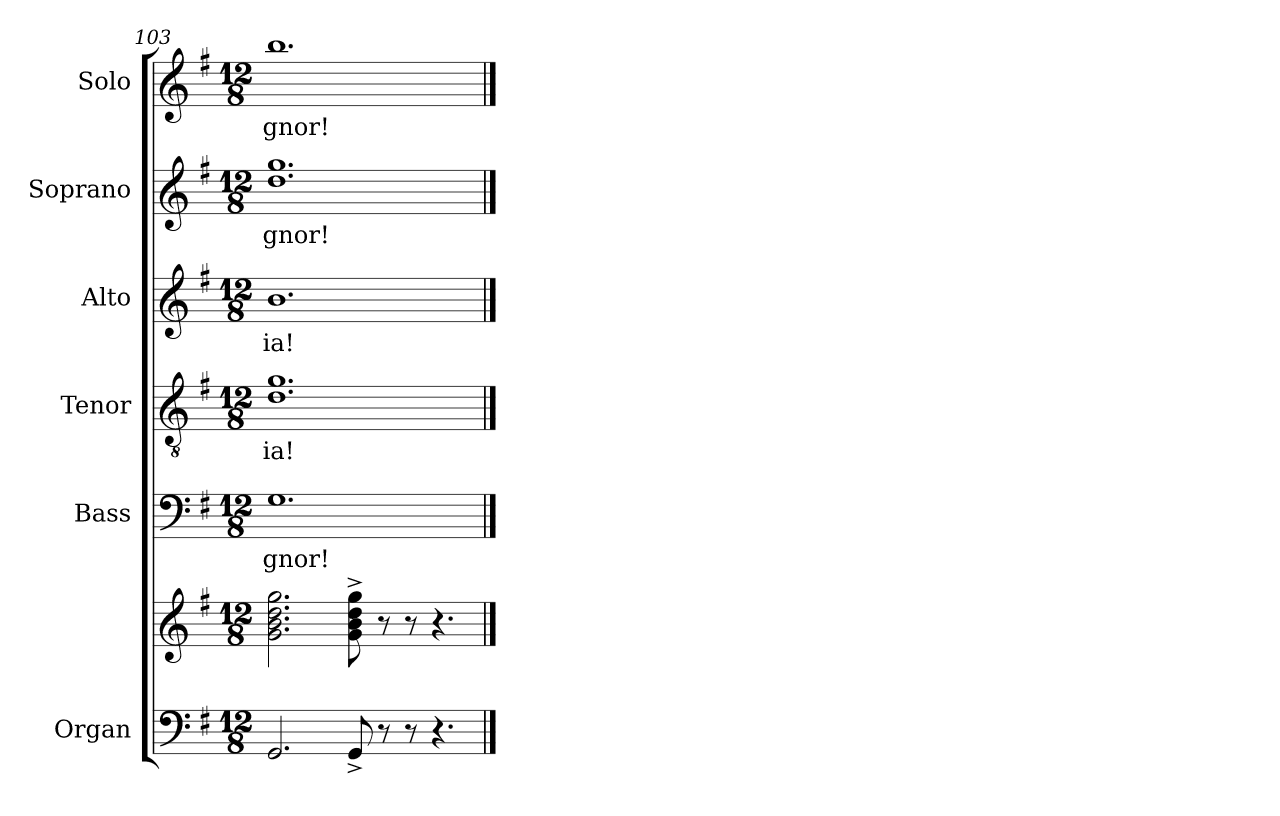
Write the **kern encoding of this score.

**kern	**kern	**kern	**text	**kern	**text	**kern	**text	**kern	**text	**kern	**text
*part6	*part6	*part5	*part5	*part4	*part4	*part3	*part3	*part2	*part2	*part1	*part1
*staff7	*staff6	*staff5	*staff5	*staff4	*staff4	*staff3	*staff3	*staff2	*staff2	*staff1	*staff1
*I"Organ	*	*I"Bass	*	*I"Tenor	*	*I"Alto	*	*I"Soprano	*	*I"Solo	*
*I'Org.	*	*I'B.	*	*I'T.	*	*I'A.	*	*I'S.	*	*I'Solo	*
*clefF4	*clefG2	*clefF4	*	*clefGv2	*	*clefG2	*	*clefG2	*	*clefG2	*
*	*	*	*	*ITrd7c12	*	*	*	*	*	*	*
*k[f#]	*k[f#]	*k[f#]	*	*k[f#]	*	*k[f#]	*	*k[f#]	*	*k[f#]	*
*G:	*G:	*G:	*	*G:	*	*G:	*	*G:	*	*G:	*
*M12/8	*M12/8	*M12/8	*	*M12/8	*	*M12/8	*	*M12/8	*	*M12/8	*
=103	=103	=103	=103	=103	=103	=103	=103	=103	=103	=103	=103
!	!	!	!LO:LY:b:color=#000000	!	!	!	!	!	!	!	!
!	!	!	!	!	!LO:LY:b:color=#000000	!	!	!	!	!	!
!	!	!	!	!	!	!	!LO:LY:b:color=#000000	!	!	!	!
!	!	!	!	!	!	!	!	!	!LO:LY:b:color=#000000	!	!
!	!	!	!	!	!	!	!	!	!	!	!LO:LY:b:color=#000000
2.GGi/	2.gi\ 2.bi 2.ddi 2.ggi	1.Gi	-gnor!	1.Di 1.Gi	-ia!	1.bi	-ia!	1.ddi 1.ggi	-gnor!	1.bbi	-gnor!
8GG^i/	8gi\^ 8bi^ 8ddi^ 8ggi^	.	.	.	.	.	.	.	.	.	.
8r	8r	.	.	.	.	.	.	.	.	.	.
8r	8r	.	.	.	.	.	.	.	.	.	.
4.r	4.r	.	.	.	.	.	.	.	.	.	.
==	==	==	==	==	==	==	==	==	==	==	==
*-	*-	*-	*-	*-	*-	*-	*-	*-	*-	*-	*-
